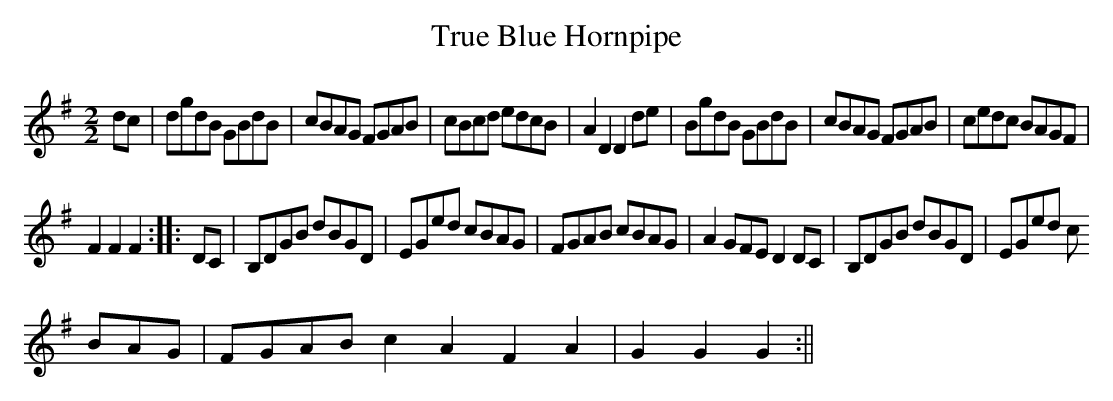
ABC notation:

X:1
T:True Blue Hornpipe
M:2/2
L:1/8
K:G major
dc|dgdB GBdB|cBAG FGAB|cBcd edcB|A2D2D2de|BgdB GBdB|cBAG FGAB|cedc BAGF|
F2F2F2:||:DC|B,DGB dBGD|EGed cBAG|FGAB cBAG|A2GFED2 DC|B,DGB dBGD|EGed c
BAG|FGAB c2A2F2A2|G2G2G2:||
